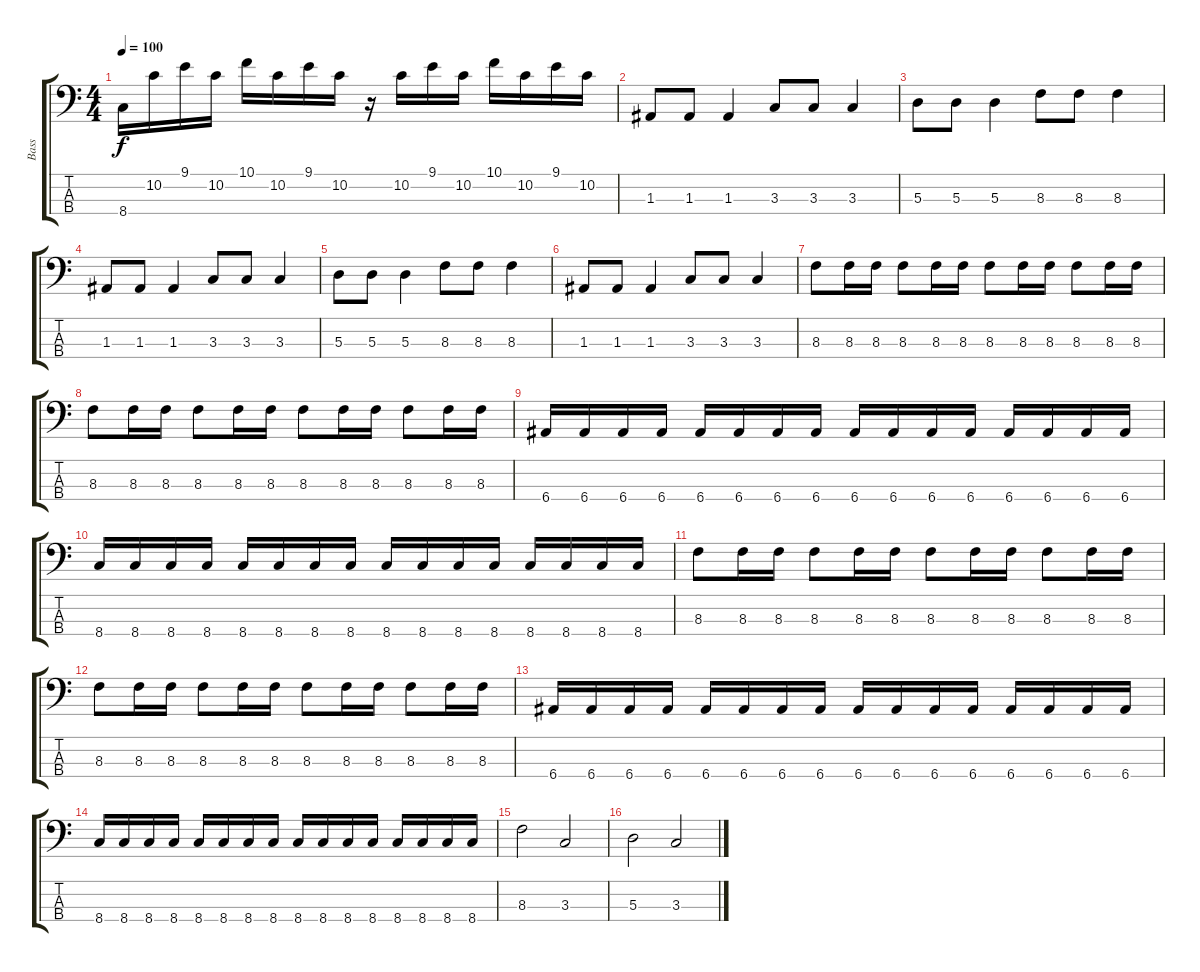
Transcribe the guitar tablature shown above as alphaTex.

\track ("Bass" "Bass") {instrument electricbasspick}
\staff {score tabs}
\tuning (G2 D2 A1 E1) {hide}
\ts (4 4)
\tempo 100
\clef f4
\ks c
8.4.16{dy f} 10.2.16 9.1.16 10.2.16 10.1.16 10.2.16 9.1.16 10.2.16 r.16 10.2.16 9.1.16 10.2.16 10.1.16 10.2.16 9.1.16 10.2.16 |
1.3.8 1.3.8 1.3.4 3.3.8 3.3.8 3.3.4 |
5.3.8 5.3.8 5.3.4 8.3.8 8.3.8 8.3.4 |
1.3.8 1.3.8 1.3.4 3.3.8 3.3.8 3.3.4 |
5.3.8 5.3.8 5.3.4 8.3.8 8.3.8 8.3.4 |
1.3.8 1.3.8 1.3.4 3.3.8 3.3.8 3.3.4 |
8.3.8 8.3.16 8.3.16 8.3.8 8.3.16 8.3.16 8.3.8 8.3.16 8.3.16 8.3.8 8.3.16 8.3.16 |
8.3.8 8.3.16 8.3.16 8.3.8 8.3.16 8.3.16 8.3.8 8.3.16 8.3.16 8.3.8 8.3.16 8.3.16 |
6.4.16 6.4.16 6.4.16 6.4.16 6.4.16 6.4.16 6.4.16 6.4.16 6.4.16 6.4.16 6.4.16 6.4.16 6.4.16 6.4.16 6.4.16 6.4.16 |
8.4.16 8.4.16 8.4.16 8.4.16 8.4.16 8.4.16 8.4.16 8.4.16 8.4.16 8.4.16 8.4.16 8.4.16 8.4.16 8.4.16 8.4.16 8.4.16 |
8.3.8 8.3.16 8.3.16 8.3.8 8.3.16 8.3.16 8.3.8 8.3.16 8.3.16 8.3.8 8.3.16 8.3.16 |
8.3.8 8.3.16 8.3.16 8.3.8 8.3.16 8.3.16 8.3.8 8.3.16 8.3.16 8.3.8 8.3.16 8.3.16 |
6.4.16 6.4.16 6.4.16 6.4.16 6.4.16 6.4.16 6.4.16 6.4.16 6.4.16 6.4.16 6.4.16 6.4.16 6.4.16 6.4.16 6.4.16 6.4.16 |
8.4.16 8.4.16 8.4.16 8.4.16 8.4.16 8.4.16 8.4.16 8.4.16 8.4.16 8.4.16 8.4.16 8.4.16 8.4.16 8.4.16 8.4.16 8.4.16 |
8.3.2 3.3.2 |
5.3.2 3.3.2
